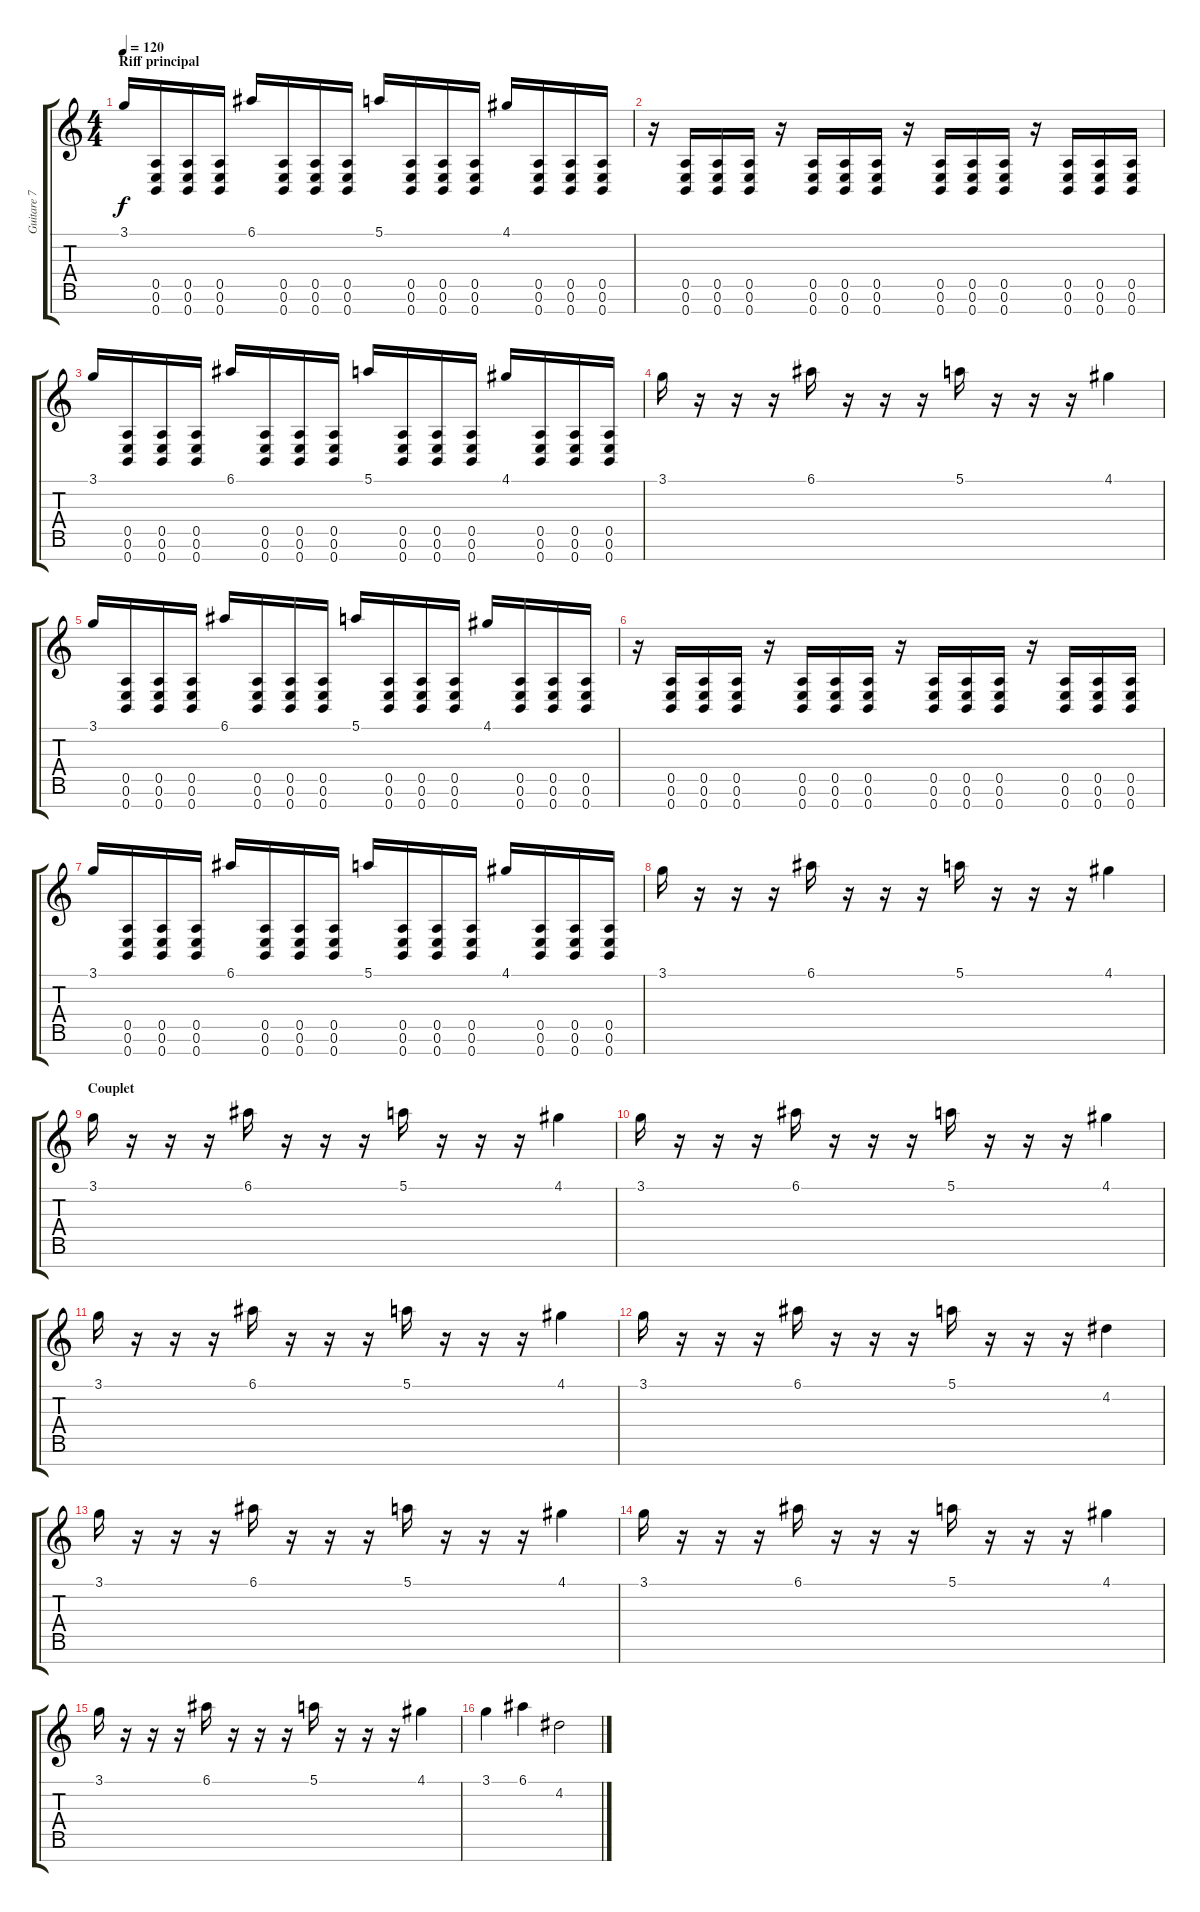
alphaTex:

\track ("Guitare 7 cordes B2" "Guitare 7 ") {instrument distortionguitar}
\staff {score tabs}
\tuning (E4 B3 G3 D3 A2 E2 B1) {hide}
\ts (4 4)
\section ("" "Riff principal")
\tempo 120
\clef g2
\ks c
3.1.16{dy f instrument distortionguitar} (0.5 0.6 0.7).16 (0.5 0.6 0.7).16 (0.5 0.6 0.7).16 6.1.16 (0.5 0.6 0.7).16 (0.5 0.6 0.7).16 (0.5 0.6 0.7).16 5.1.16 (0.5 0.6 0.7).16 (0.5 0.6 0.7).16 (0.5 0.6 0.7).16 4.1.16 (0.5 0.6 0.7).16 (0.5 0.6 0.7).16 (0.5 0.6 0.7).16 |
r.16 (0.5 0.6 0.7).16 (0.5 0.6 0.7).16 (0.5 0.6 0.7).16 r.16 (0.5 0.6 0.7).16 (0.5 0.6 0.7).16 (0.5 0.6 0.7).16 r.16 (0.5 0.6 0.7).16 (0.5 0.6 0.7).16 (0.5 0.6 0.7).16 r.16 (0.5 0.6 0.7).16 (0.5 0.6 0.7).16 (0.5 0.6 0.7).16 |
3.1.16 (0.5 0.6 0.7).16 (0.5 0.6 0.7).16 (0.5 0.6 0.7).16 6.1.16 (0.5 0.6 0.7).16 (0.5 0.6 0.7).16 (0.5 0.6 0.7).16 5.1.16 (0.5 0.6 0.7).16 (0.5 0.6 0.7).16 (0.5 0.6 0.7).16 4.1.16 (0.5 0.6 0.7).16 (0.5 0.6 0.7).16 (0.5 0.6 0.7).16 |
3.1.16 r.16 r.16 r.16 6.1.16 r.16 r.16 r.16 5.1.16 r.16 r.16 r.16 4.1.4 |
3.1.16 (0.5 0.6 0.7).16 (0.5 0.6 0.7).16 (0.5 0.6 0.7).16 6.1.16 (0.5 0.6 0.7).16 (0.5 0.6 0.7).16 (0.5 0.6 0.7).16 5.1.16 (0.5 0.6 0.7).16 (0.5 0.6 0.7).16 (0.5 0.6 0.7).16 4.1.16 (0.5 0.6 0.7).16 (0.5 0.6 0.7).16 (0.5 0.6 0.7).16 |
r.16 (0.5 0.6 0.7).16 (0.5 0.6 0.7).16 (0.5 0.6 0.7).16 r.16 (0.5 0.6 0.7).16 (0.5 0.6 0.7).16 (0.5 0.6 0.7).16 r.16 (0.5 0.6 0.7).16 (0.5 0.6 0.7).16 (0.5 0.6 0.7).16 r.16 (0.5 0.6 0.7).16 (0.5 0.6 0.7).16 (0.5 0.6 0.7).16 |
3.1.16 (0.5 0.6 0.7).16 (0.5 0.6 0.7).16 (0.5 0.6 0.7).16 6.1.16 (0.5 0.6 0.7).16 (0.5 0.6 0.7).16 (0.5 0.6 0.7).16 5.1.16 (0.5 0.6 0.7).16 (0.5 0.6 0.7).16 (0.5 0.6 0.7).16 4.1.16 (0.5 0.6 0.7).16 (0.5 0.6 0.7).16 (0.5 0.6 0.7).16 |
3.1.16 r.16 r.16 r.16 6.1.16 r.16 r.16 r.16 5.1.16 r.16 r.16 r.16 4.1.4 |
\section ("" "Couplet")
3.1.16 r.16 r.16 r.16 6.1.16 r.16 r.16 r.16 5.1.16 r.16 r.16 r.16 4.1.4 |
3.1.16 r.16 r.16 r.16 6.1.16 r.16 r.16 r.16 5.1.16 r.16 r.16 r.16 4.1.4 |
3.1.16 r.16 r.16 r.16 6.1.16 r.16 r.16 r.16 5.1.16 r.16 r.16 r.16 4.1.4 |
3.1.16 r.16 r.16 r.16 6.1.16 r.16 r.16 r.16 5.1.16 r.16 r.16 r.16 4.2.4 |
3.1.16 r.16 r.16 r.16 6.1.16 r.16 r.16 r.16 5.1.16 r.16 r.16 r.16 4.1.4 |
3.1.16 r.16 r.16 r.16 6.1.16 r.16 r.16 r.16 5.1.16 r.16 r.16 r.16 4.1.4 |
3.1.16 r.16 r.16 r.16 6.1.16 r.16 r.16 r.16 5.1.16 r.16 r.16 r.16 4.1.4 |
3.1.4 6.1.4 4.2.2
